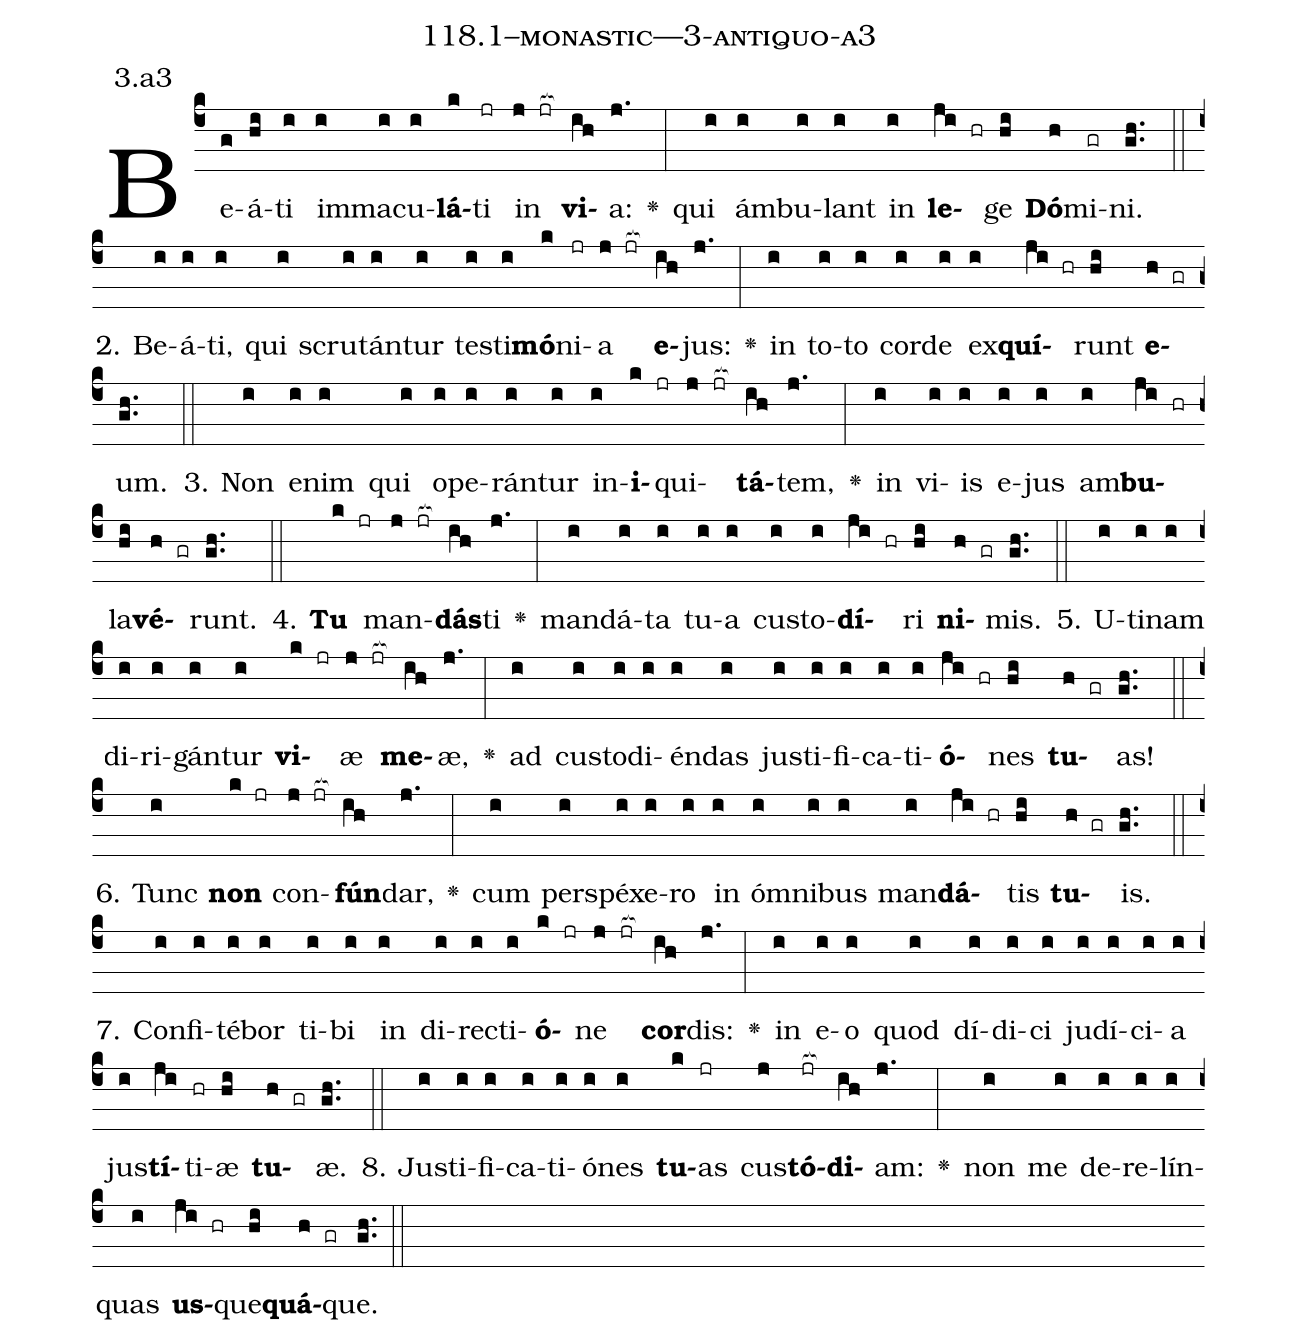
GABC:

name: 118.1--monastic---3-antiquo-a3;
annotation: 3.a3;
%%
(c4)Be(g)á(hi)ti(i) im(i)ma(i)cu(i)<b>lá</b>(k)ti(jr) in(j jr[ocb:1{]) <b>vi</b>(ih[ocb:0}])a:(j.) <v>\greheightstar</v>(:) qui(i) ám(i)bu(i)lant(i) in(i) <b>le</b>(ji hr)ge(hi) <b>Dó</b>(h)mi(gr)ni.(gh..) (::)
2. Be(i)á(i)ti,(i) qui(i) scru(i)tán(i)tur(i) tes(i)ti(i)<b>mó</b>(k)ni(jr)a(j jr[ocb:1{]) <b>e</b>(ih[ocb:0}])jus:(j.) <v>\greheightstar</v>(:) in(i) to(i)to(i) cor(i)de(i) ex(i)<b>quí</b>(ji hr)runt(hi) <b>e</b>(h gr)um.(gh..) (::)
3. Non(i) e(i)nim(i) qui(i) o(i)pe(i)rán(i)tur(i) in(i)<b>i</b>(k jr)qui(j jr[ocb:1{])<b>tá</b>(ih[ocb:0}])tem,(j.) <v>\greheightstar</v>(:) in(i) vi(i)is(i) e(i)jus(i) am(i)<b>bu</b>(ji hr)la(hi)<b>vé</b>(h gr)runt.(gh..) (::)
4. <b>Tu</b>(k jr) man(j jr[ocb:1{])<b>dás</b>(ih[ocb:0}])ti(j.) <v>\greheightstar</v>(:) man(i)dá(i)ta(i) tu(i)a(i) cus(i)to(i)<b>dí</b>(ji hr)ri(hi) <b>ni</b>(h gr)mis.(gh..) (::)
5. U(i)ti(i)nam(i) di(i)ri(i)gán(i)tur(i) <b>vi</b>(k jr)æ(j jr[ocb:1{]) <b>me</b>(ih[ocb:0}])æ,(j.) <v>\greheightstar</v>(:) ad(i) cus(i)to(i)di(i)én(i)das(i) jus(i)ti(i)fi(i)ca(i)ti(i)<b>ó</b>(ji hr)nes(hi) <b>tu</b>(h gr)as!(gh..) (::)
6. Tunc(i) <b>non</b>(k jr) con(j jr[ocb:1{])<b>fún</b>(ih[ocb:0}])dar,(j.) <v>\greheightstar</v>(:) cum(i) per(i)spé(i)xe(i)ro(i) in(i) óm(i)ni(i)bus(i) man(i)<b>dá</b>(ji hr)tis(hi) <b>tu</b>(h gr)is.(gh..) (::)
7. Con(i)fi(i)té(i)bor(i) ti(i)bi(i) in(i) di(i)rec(i)ti(i)<b>ó</b>(k jr)ne(j jr[ocb:1{]) <b>cor</b>(ih[ocb:0}])dis:(j.) <v>\greheightstar</v>(:) in(i) e(i)o(i) quod(i) dí(i)di(i)ci(i) ju(i)dí(i)ci(i)a(i) jus(i)<b>tí</b>(ji)ti(hr)æ(hi) <b>tu</b>(h gr)æ.(gh..) (::)
8. Jus(i)ti(i)fi(i)ca(i)ti(i)ó(i)nes(i) <b>tu</b>(k)as(jr) cus(j)<b>tó</b>(jr[ocb:1{])<b>di</b>(ih[ocb:0}])am:(j.) <v>\greheightstar</v>(:) non(i) me(i) de(i)re(i)lín(i)quas(i) <b>us</b>(ji hr)que(hi)<b>quá</b>(h gr)que.(gh..) (::)
